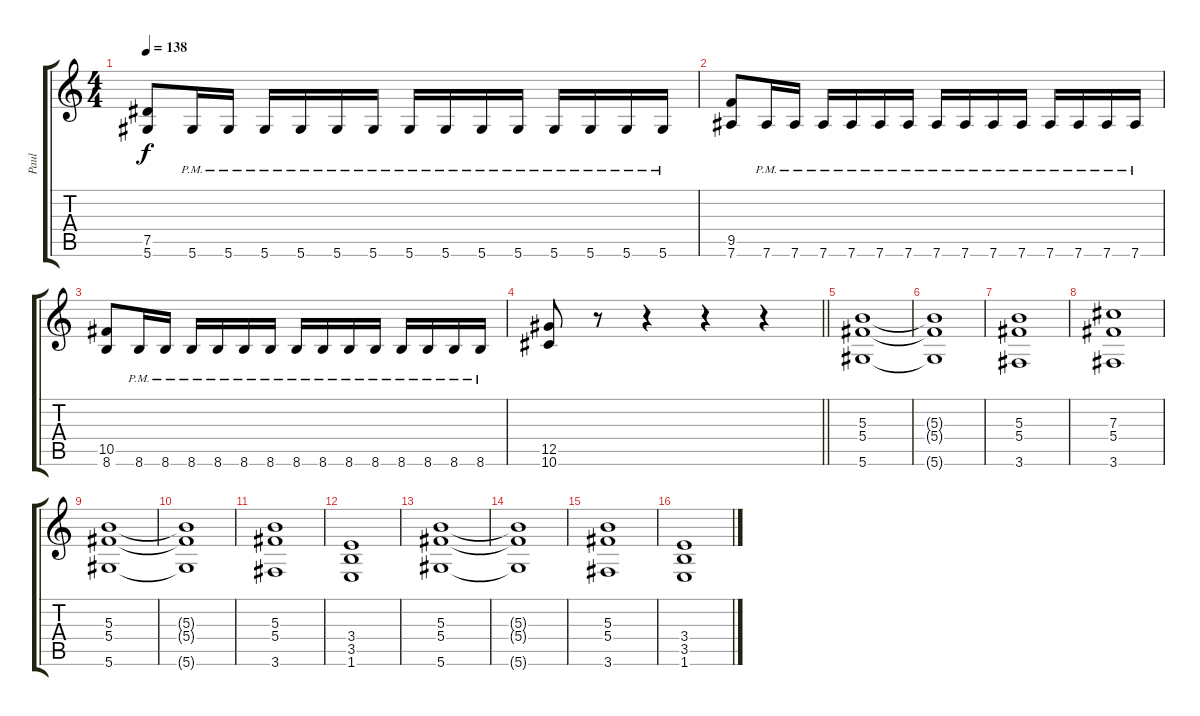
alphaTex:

\track ("Paul" "Paul") {instrument overdrivenguitar}
\staff {score tabs}
\tuning (Eb4 Bb3 Gb3 Db3 Ab2 Eb2) {hide}
\ts (4 4)
\tempo 138
\clef g2
\ks c
(7.5 5.6).8{dy f} 5.6{pm}.16 5.6{pm}.16 5.6{pm}.16 5.6{pm}.16 5.6{pm}.16 5.6{pm}.16 5.6{pm}.16 5.6{pm}.16 5.6{pm}.16 5.6{pm}.16 5.6{pm}.16 5.6{pm}.16 5.6{pm}.16 5.6{pm}.16 |
(9.5 7.6).8 7.6{pm}.16 7.6{pm}.16 7.6{pm}.16 7.6{pm}.16 7.6{pm}.16 7.6{pm}.16 7.6{pm}.16 7.6{pm}.16 7.6{pm}.16 7.6{pm}.16 7.6{pm}.16 7.6{pm}.16 7.6{pm}.16 7.6{pm}.16 |
(10.5 8.6).8 8.6{pm}.16 8.6{pm}.16 8.6{pm}.16 8.6{pm}.16 8.6{pm}.16 8.6{pm}.16 8.6{pm}.16 8.6{pm}.16 8.6{pm}.16 8.6{pm}.16 8.6{pm}.16 8.6{pm}.16 8.6{pm}.16 8.6{pm}.16 |
\barLineRight lightlight
(12.5 10.6).8 r.8 r.4 r.4 r.4 |
(5.3 5.4 5.6).1 |
(5.3{t} 5.4{t} 5.6{t}).1 |
(5.3 5.4 3.6).1 |
(7.3 5.4 3.6).1 |
(5.3 5.4 5.6).1 |
(5.3{t} 5.4{t} 5.6{t}).1 |
(5.3 5.4 3.6).1 |
(3.4 3.5 1.6).1 |
(5.3 5.4 5.6).1 |
(5.3{t} 5.4{t} 5.6{t}).1 |
(5.3 5.4 3.6).1 |
(3.4 3.5 1.6).1
